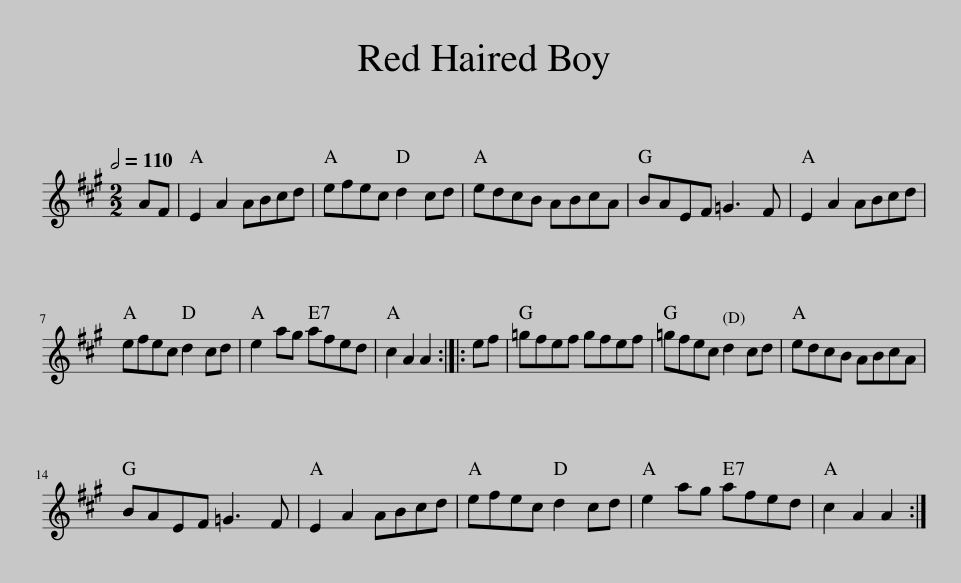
X:1
L:1/8
Q:1/2=110
M:2/2
I:linebreak $
K:A
V:1 treble
V:1
 AF | E2 A2 ABcd | efec d2 cd | edcB ABcA | BAEF =G3 F | %5
 E2 A2 ABcd |$ efec d2 cd | e2 ag afed | c2 A2 A2 :: ef | %10
 =gfef gfef | =gfec d2 cd | edcB ABcA |$ BAEF =G3 F | E2 A2 ABcd | %15
 efec d2 cd | e2 ag afed | c2 A2 A2 :| %18
